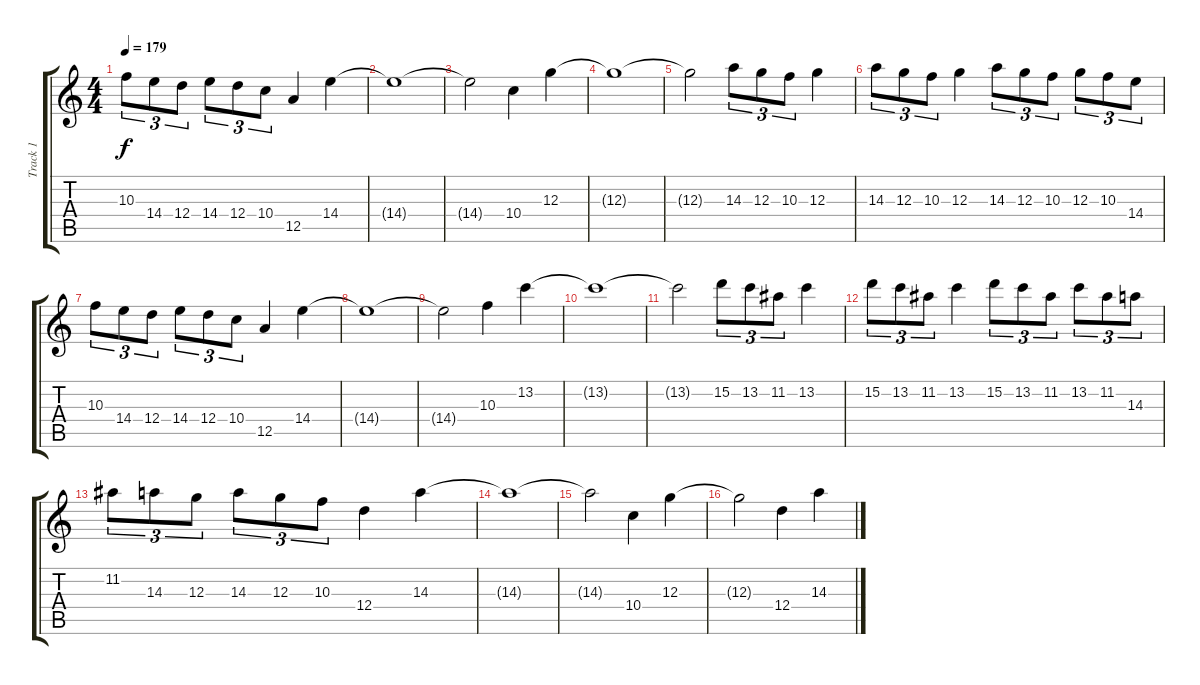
\track ("Track 1" "Track 1") {instrument distortionguitar}
\staff {score tabs}
\tuning (E4 B3 G3 D3 A2 E2) {hide}
\ts (4 4)
\tempo 179
\clef g2
\ks c
10.3.8{tu (3 2) dy f} 14.4.8{tu (3 2)} 12.4.8{tu (3 2)} 14.4.8{tu (3 2)} 12.4.8{tu (3 2)} 10.4.8{tu (3 2)} 12.5.4 14.4.4 |
14.4{t}.1 |
14.4{t}.2 10.4.4 12.3.4 |
12.3{t}.1 |
12.3{t}.2 14.3.8{tu (3 2)} 12.3.8{tu (3 2)} 10.3.8{tu (3 2)} 12.3.4 |
14.3.8{tu (3 2)} 12.3.8{tu (3 2)} 10.3.8{tu (3 2)} 12.3.4 14.3.8{tu (3 2)} 12.3.8{tu (3 2)} 10.3.8{tu (3 2)} 12.3.8{tu (3 2)} 10.3.8{tu (3 2)} 14.4.8{tu (3 2)} |
10.3.8{tu (3 2)} 14.4.8{tu (3 2)} 12.4.8{tu (3 2)} 14.4.8{tu (3 2)} 12.4.8{tu (3 2)} 10.4.8{tu (3 2)} 12.5.4 14.4.4 |
14.4{t}.1 |
14.4{t}.2 10.3.4 13.2.4 |
13.2{t}.1 |
13.2{t}.2 15.2.8{tu (3 2)} 13.2.8{tu (3 2)} 11.2.8{tu (3 2)} 13.2.4 |
15.2.8{tu (3 2)} 13.2.8{tu (3 2)} 11.2.8{tu (3 2)} 13.2.4 15.2.8{tu (3 2)} 13.2.8{tu (3 2)} 11.2.8{tu (3 2)} 13.2.8{tu (3 2)} 11.2.8{tu (3 2)} 14.3.8{tu (3 2)} |
11.2.8{tu (3 2)} 14.3.8{tu (3 2)} 12.3.8{tu (3 2)} 14.3.8{tu (3 2)} 12.3.8{tu (3 2)} 10.3.8{tu (3 2)} 12.4.4 14.3.4 |
14.3{t}.1 |
14.3{t}.2 10.4.4 12.3.4 |
12.3{t}.2 12.4.4 14.3.4
